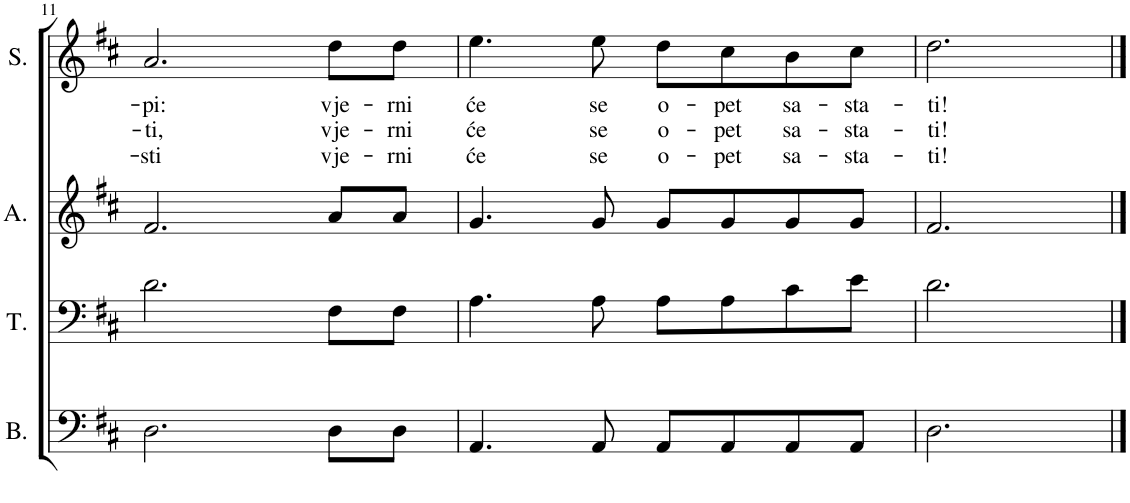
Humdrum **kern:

**kern	**kern	**kern	**kern	**text	**text	**text
*part4	*part3	*part2	*part1	*part1	*part1	*part1
*staff4	*staff3	*staff2	*staff1	*staff1	*staff1	*staff1
*I"Bass	*I"Tenor	*I"Alto	*I"Soprano	*	*	*
*I'B.	*I'T.	*I'A.	*I'S.	*	*	*
!!LO:PB:g=z
*clefF4	*clefF4	*clefG2	*clefG2	*	*	*
*k[f#c#]	*k[f#c#]	*k[f#c#]	*k[f#c#]	*	*	*
*M4/4	*M4/4	*M4/4	*M4/4	*	*	*
*met(c)	*met(c)	*met(c)	*met(c)	*	*	*
=11	=11	=11	=11	=11	=11	=11
!	!	!	!	!LO:LY:b	!LO:LY:b	!LO:LY:b
2.D\	2.d\	2.f#/	2.a/	-pi:	-ti,	-sti
!	!	!	!	!LO:LY:b	!LO:LY:b	!LO:LY:b
8D\L	8F#\L	8a/L	8dd\L	vje-	vje-	vje-
!	!	!	!	!LO:LY:b	!LO:LY:b	!LO:LY:b
8D\J	8F#\J	8a/J	8dd\J	-rni	-rni	-rni
=12	=12	=12	=12	=12	=12	=12
!	!	!	!	!LO:LY:b	!LO:LY:b	!LO:LY:b
4.AA/	4.A\	4.g/	4.ee\	će	će	će
!	!	!	!	!LO:LY:b	!LO:LY:b	!LO:LY:b
8AA/	8A\	8g/	8ee\	se	se	se
!	!	!	!	!LO:LY:b	!LO:LY:b	!LO:LY:b
8AA/L	8A\L	8g/L	8dd\L	o-	o-	o-
!	!	!	!	!LO:LY:b	!LO:LY:b	!LO:LY:b
8AA/	8A\	8g/	8cc#\	-pet	-pet	-pet
!	!	!	!	!LO:LY:b	!LO:LY:b	!LO:LY:b
8AA/	8c#\	8g/	8b\	sa-	sa-	sa-
!	!	!	!	!LO:LY:b	!LO:LY:b	!LO:LY:b
8AA/J	8e\J	8g/J	8cc#\J	-sta-	-sta-	-sta-
=13	=13	=13	=13	=13	=13	=13
!	!	!	!	!LO:LY:b	!LO:LY:b	!LO:LY:b
2.D\	2.d\	2.f#/	2.dd\	-ti!	-ti!	-ti!
==	==	==	==	==	==	==
*-	*-	*-	*-	*-	*-	*-
